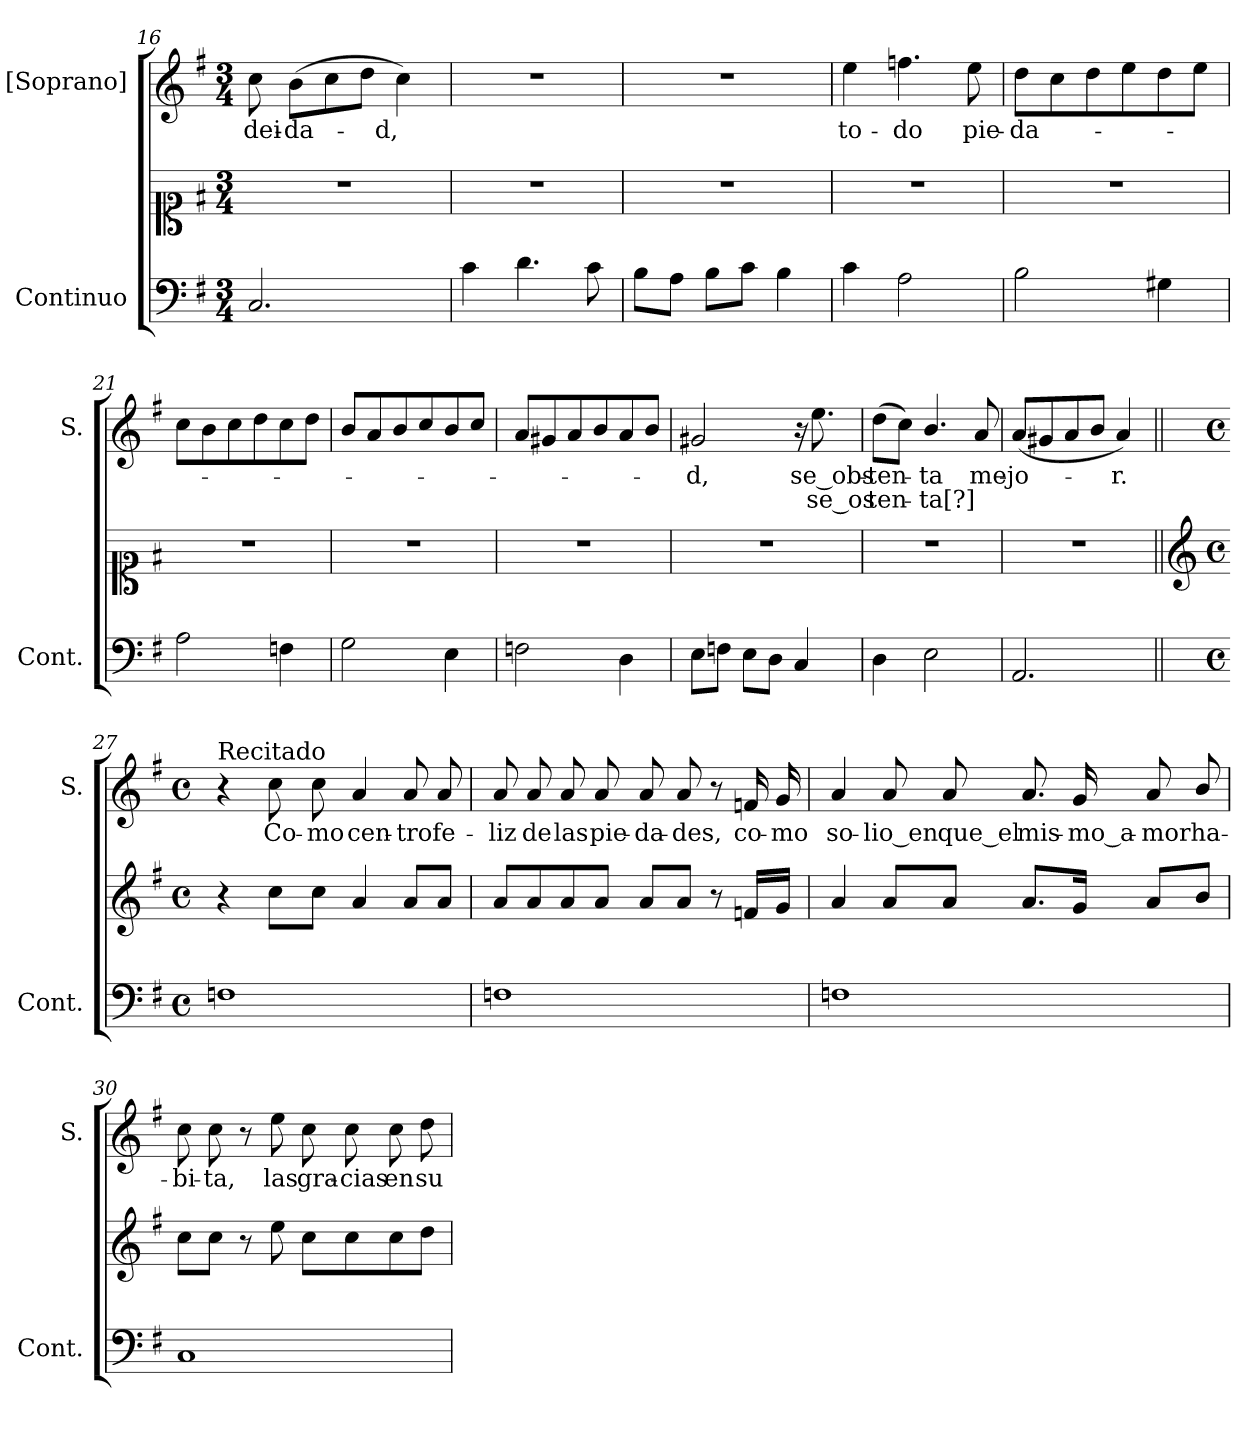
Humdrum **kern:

**kern	**kern	**kern	**text	**text
*part2	*part2	*part1	*part1	*part1
*staff3	*staff2	*staff1	*staff1	*staff1
*I"Continuo	*	*I"[Soprano]	*	*
*I'Cont.	*	*I'S.	*	*
*clefF4	*clefC1	*clefG2	*	*
*k[f#]	*k[f#]	*k[f#]	*	*
*G:	*G:	*G:	*	*
*M3/4	*M3/4	*M3/4	*	*
=16	=16	=16	=16	=16
!	!LO:N:vis=1	!	!	!
!	!	!	!LO:LY:b:color=#000000	!
2.Ci/	2.r	8cci\	dei-	.
!	!	!	!LO:LY:b:color=#000000	!
.	.	(8bi\L	-da-	.
.	.	8cci\	.	.
.	.	8ddi\J	.	.
!	!	!	!LO:LY:b:color=#000000	!
.	.	4cci\)	-d,	.
=17	=17	=17	=17	=17
!	!LO:N:vis=1	!LO:N:vis=1	!	!
4ci\	2.r	2.r	.	.
4.di\	.	.	.	.
8ci\	.	.	.	.
=18	=18	=18	=18	=18
!	!LO:N:vis=1	!LO:N:vis=1	!	!
8Bi\L	2.r	2.r	.	.
8Ai\J	.	.	.	.
8Bi\L	.	.	.	.
8ci\J	.	.	.	.
4Bi\	.	.	.	.
=19	=19	=19	=19	=19
!	!LO:N:vis=1	!	!	!
!	!	!	!LO:LY:b:color=#000000	!
4ci\	2.r	4eei\	to-	.
!	!	!	!LO:LY:b:color=#000000	!
2Ai\	.	4.ffni\	-do	.
!	!	!	!LO:LY:b:color=#000000	!
.	.	8eei\	pie-	.
=20	=20	=20	=20	=20
!	!LO:N:vis=1	!	!	!
!	!	!	!LO:LY:b:color=#000000	!
2Bi\	2.r	8ddi\L	-da-	.
.	.	8cci\	.	.
.	.	8ddi\	.	.
.	.	8eei\	.	.
4G#Xi\	.	8ddi\	.	.
.	.	8eei\J	.	.
=21	=21	=21	=21	=21
!	!LO:N:vis=1	!	!	!
2Ai\	2.r	8cci\L	.	.
.	.	8bi\	.	.
.	.	8cci\	.	.
.	.	8ddi\	.	.
4Fni\	.	8cci\	.	.
.	.	8ddi\J	.	.
!!LO:LB:g=z
=22	=22	=22	=22	=22
!	!LO:N:vis=1	!	!	!
2Gi\	2.r	8bi/L	.	.
.	.	8ai/	.	.
.	.	8bi/	.	.
.	.	8cci/	.	.
4Ei\	.	8bi/	.	.
.	.	8cci/J	.	.
=23	=23	=23	=23	=23
!	!LO:N:vis=1	!	!	!
2Fni\	2.r	8ai/L	.	.
.	.	8g#Xi/	.	.
.	.	8ai/	.	.
.	.	8bi/	.	.
4Di\	.	8ai/	.	.
.	.	8bi/J	.	.
=24	=24	=24	=24	=24
!	!LO:N:vis=1	!	!	!
!	!	!	!LO:LY:b:color=#000000	!
8Ei\L	2.r	2g#Xi/	-d,	.
8Fni\J	.	.	.	.
8Ei\L	.	.	.	.
8Di\J	.	.	.	.
4Ci/	.	16r	.	.
!	!	!	!LO:LY:b:color=#000000	!LO:LY:b:color=#000000
.	.	8.eei\	se_obs-	se_os-
=25	=25	=25	=25	=25
!	!LO:N:vis=1	!	!	!
!	!	!	!LO:LY:b:color=#000000	!LO:LY:b:color=#000000
4Di\	2.r	(8ddi\L	-ten-	-ten-
.	.	8cci\J)	.	.
!	!	!	!LO:LY:b:color=#000000	!LO:LY:b:color=#000000
2Ei\	.	4.bi/	-ta	-ta[?]
!	!	!	!LO:LY:b:color=#000000	!
.	.	8ai/	me-	.
=26	=26	=26	=26	=26
!	!LO:N:vis=1	!	!	!
!	!	!	!LO:LY:b:color=#000000	!
2.AAi/	2.r	(8ai/L	-jo-	.
.	.	8g#Xi/	.	.
.	.	8ai/	.	.
.	.	8bi/J	.	.
!	!	!	!LO:LY:b:color=#000000	!
.	.	4ai/)	-r.	.
!!LO:PB:g=z
=27||	=27||	=27||	=27||	=27||
*	*clefG2	*	*	*
*M4/4	*M4/4	*M4/4	*	*
*met(c)	*met(c)	*met(c)	*	*
!	!	!LO:TX:a:t=Recitado	!	!
1Fni	4r	4r	.	.
!	!	!	!LO:LY:b:color=#000000	!
.	8cci\L	8cci\	Co-	.
!	!	!	!LO:LY:b:color=#000000	!
.	8cci\J	8cci\	-mo	.
!	!	!	!LO:LY:b:color=#000000	!
.	4ai/	4ai/	cen-	.
!	!	!	!LO:LY:b:color=#000000	!
.	8ai/L	8ai/	-tro	.
!	!	!	!LO:LY:b:color=#000000	!
.	8ai/J	8ai/	fe-	.
=28	=28	=28	=28	=28
!	!	!	!LO:LY:b:color=#000000	!
1Fni	8ai/L	8ai/	-liz	.
!	!	!	!LO:LY:b:color=#000000	!
.	8ai/	8ai/	de	.
!	!	!	!LO:LY:b:color=#000000	!
.	8ai/	8ai/	las	.
!	!	!	!LO:LY:b:color=#000000	!
.	8ai/J	8ai/	pie-	.
!	!	!	!LO:LY:b:color=#000000	!
.	8ai/L	8ai/	-da-	.
!	!	!	!LO:LY:b:color=#000000	!
.	8ai/J	8ai/	-des,	.
.	8r	8r	.	.
!	!	!	!LO:LY:b:color=#000000	!
.	16fni/LL	16fni/	co-	.
!	!	!	!LO:LY:b:color=#000000	!
.	16gi/JJ	16gi/	-mo	.
=29	=29	=29	=29	=29
!	!	!	!LO:LY:b:color=#000000	!
1Fni	4ai/	4ai/	so-	.
!	!	!	!LO:LY:b:color=#000000	!
.	8ai/L	8ai/	-lio_en	.
!	!	!	!LO:LY:b:color=#000000	!
.	8ai/J	8ai/	que_el	.
!	!	!	!LO:LY:b:color=#000000	!
.	8.ai/L	8.ai/	mis-	.
!	!	!	!LO:LY:b:color=#000000	!
.	16gi/Jk	16gi/	-mo_a-	.
!	!	!	!LO:LY:b:color=#000000	!
.	8ai/L	8ai/	-mor	.
!	!	!	!LO:LY:b:color=#000000	!
.	8bi/J	8bi/	ha-	.
=30	=30	=30	=30	=30
!	!	!	!LO:LY:b:color=#000000	!
1Ci	8cci\L	8cci\	-bi-	.
!	!	!	!LO:LY:b:color=#000000	!
.	8cci\J	8cci\	-ta,	.
.	8r	8r	.	.
!	!	!	!LO:LY:b:color=#000000	!
.	8eei\	8eei\	las	.
!	!	!	!LO:LY:b:color=#000000	!
.	8cci\L	8cci\	gra-	.
!	!	!	!LO:LY:b:color=#000000	!
.	8cci\	8cci\	-cias	.
!	!	!	!LO:LY:b:color=#000000	!
.	8cci\	8cci\	en	.
!	!	!	!LO:LY:b:color=#000000	!
.	8ddi\J	8ddi\	su	.
=	=	=	=	=
*-	*-	*-	*-	*-
